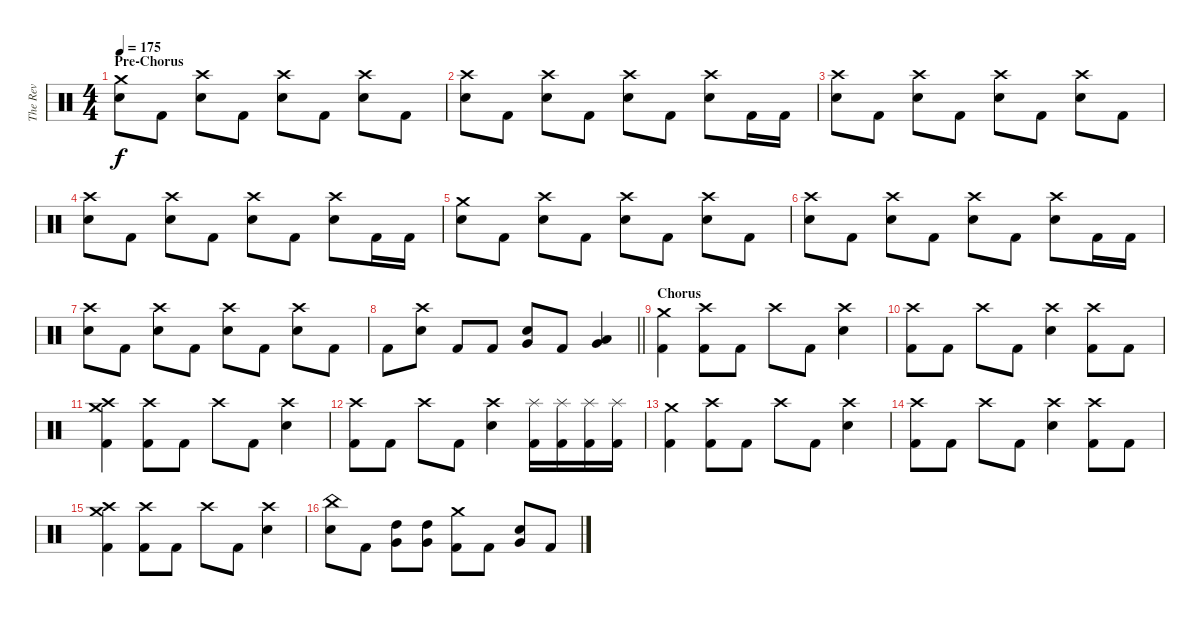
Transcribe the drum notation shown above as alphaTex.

\track ("The Rev" "The Rev") {instrument percussion}
\staff {score}
\articulation defaults
\ts (4 4)
\section ("" "Pre-Chorus")
\tempo 175
\clef neutral
\ks c
("Crash medium (hit)" "Snare (hit) 2").8{dy f} "Kick (hit) 2".8 ("Crash high (hit)" "Snare (hit) 2").8 "Kick (hit) 2".8 ("Crash high (hit)" "Snare (hit) 2").8 "Kick (hit) 2".8 ("Crash high (hit)" "Snare (hit) 2").8 "Kick (hit) 2".8 |
("Crash high (hit)" "Snare (hit) 2").8 "Kick (hit) 2".8 ("Crash high (hit)" "Snare (hit) 2").8 "Kick (hit) 2".8 ("Crash high (hit)" "Snare (hit) 2").8 "Kick (hit) 2".8 ("Crash high (hit)" "Snare (hit) 2").8 "Kick (hit) 2".16 "Kick (hit) 2".16 |
("Crash high (hit)" "Snare (hit) 2").8 "Kick (hit) 2".8 ("Crash high (hit)" "Snare (hit) 2").8 "Kick (hit) 2".8 ("Crash high (hit)" "Snare (hit) 2").8 "Kick (hit) 2".8 ("Crash high (hit)" "Snare (hit) 2").8 "Kick (hit) 2".8 |
("Crash high (hit)" "Snare (hit) 2").8 "Kick (hit) 2".8 ("Crash high (hit)" "Snare (hit) 2").8 "Kick (hit) 2".8 ("Crash high (hit)" "Snare (hit) 2").8 "Kick (hit) 2".8 ("Crash high (hit)" "Snare (hit) 2").8 "Kick (hit) 2".16 "Kick (hit) 2".16 |
("Crash medium (hit)" "Snare (hit) 2").8 "Kick (hit) 2".8 ("Crash high (hit)" "Snare (hit) 2").8 "Kick (hit) 2".8 ("Crash high (hit)" "Snare (hit) 2").8 "Kick (hit) 2".8 ("Crash high (hit)" "Snare (hit) 2").8 "Kick (hit) 2".8 |
("Crash high (hit)" "Snare (hit) 2").8 "Kick (hit) 2".8 ("Crash high (hit)" "Snare (hit) 2").8 "Kick (hit) 2".8 ("Crash high (hit)" "Snare (hit) 2").8 "Kick (hit) 2".8 ("Crash high (hit)" "Snare (hit) 2").8 "Kick (hit) 2".16 "Kick (hit) 2".16 |
("Crash high (hit)" "Snare (hit) 2").8 "Kick (hit) 2".8 ("Crash high (hit)" "Snare (hit) 2").8 "Kick (hit) 2".8 ("Crash high (hit)" "Snare (hit) 2").8 "Kick (hit) 2".8 ("Crash high (hit)" "Snare (hit) 2").8 "Kick (hit) 2".8 |
\barLineRight lightlight "Kick (hit) 2".8
("Crash high (hit)" "Snare (hit) 2").8 "Kick (hit) 2".8 "Kick (hit) 2".8 ("Snare (hit) 2" "Very Low Tom (hit)").8 "Kick (hit) 2".8 ("Low Tom (hit)" "Very Low Tom (hit)").4 |
\section ("" "Chorus")
("Crash medium (hit)" "Kick (hit) 2").4 ("Crash high (hit)" "Kick (hit) 2").8 "Kick (hit) 2".8 "Crash high (hit)".8 "Kick (hit) 2".8 ("Crash high (hit)" "Snare (hit) 2").4 |
("Crash high (hit)" "Kick (hit) 2").8 "Kick (hit) 2".8 "Crash high (hit)".8 "Kick (hit) 2".8 ("Crash high (hit)" "Snare (hit) 2").4 ("Crash high (hit)" "Kick (hit) 2").8 "Kick (hit) 2".8 |
("Crash medium (hit)" "Crash high (hit)" "Kick (hit) 2").4 ("Crash high (hit)" "Kick (hit) 2").8 "Kick (hit) 2".8 "Crash high (hit)".8 "Kick (hit) 2".8 ("Crash high (hit)" "Snare (hit) 2").4 |
("Crash high (hit)" "Kick (hit) 2").8 "Kick (hit) 2".8 "Crash high (hit)".8 "Kick (hit) 2".8 ("Crash high (hit)" "Snare (hit) 2").4 ("Splash (hit)" "Kick (hit) 2").16 ("Splash (hit)" "Kick (hit) 2").16 ("Splash (hit)" "Kick (hit) 2").16 ("Splash (hit)" "Kick (hit) 2").16 |
("Crash medium (hit)" "Kick (hit) 2").4 ("Crash high (hit)" "Kick (hit) 2").8 "Kick (hit) 2".8 "Crash high (hit)".8 "Kick (hit) 2".8 ("Crash high (hit)" "Snare (hit) 2").4 |
("Crash high (hit)" "Kick (hit) 2").8 "Kick (hit) 2".8 "Crash high (hit)".8 "Kick (hit) 2".8 ("Crash high (hit)" "Snare (hit) 2").4 ("Crash high (hit)" "Kick (hit) 2").8 "Kick (hit) 2".8 |
("Crash medium (hit)" "Crash high (hit)" "Kick (hit) 2").4 ("Crash high (hit)" "Kick (hit) 2").8 "Kick (hit) 2".8 "Crash high (hit)".8 "Kick (hit) 2".8 ("Crash high (hit)" "Snare (hit) 2").4 |
("China (hit)" "Snare (hit) 2").8 "Kick (hit) 2".8 ("High Tom (hit)" "Very Low Tom (hit)").8 ("High Tom (hit)" "Very Low Tom (hit)").8 ("Crash medium (hit)" "Kick (hit) 2").8 "Kick (hit) 2".8 ("Snare (hit) 2" "Very Low Tom (hit)").8 "Kick (hit) 2".8
